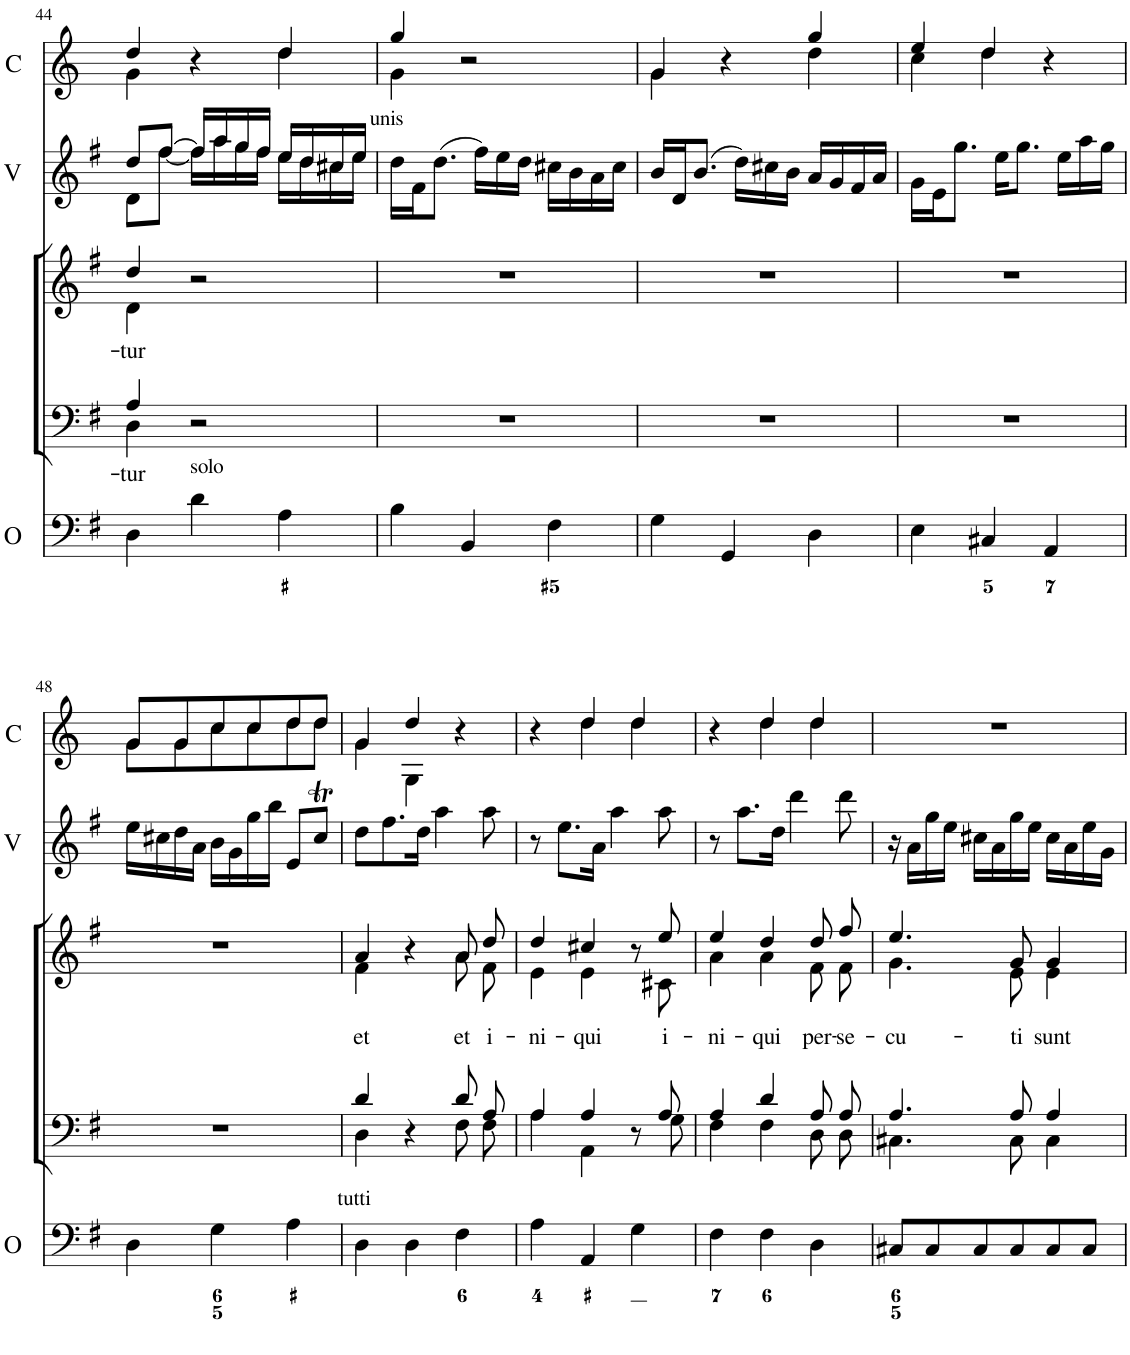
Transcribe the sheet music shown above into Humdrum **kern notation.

**kern	**kern	**kern	**kern	**text	**kern	**text	**kern	**kern
*part7	*part6	*part5	*part4	*part4	*part3	*part3	*part2	*part1
*staff7	*staff6	*staff5	*staff4	*staff4	*staff3	*staff3	*staff2	*staff1
*I"Violin	*I"Violin	*I"Organo	*I"Bass	*	*I"Soprano	*	*I"2 Violini	*I"2 Corni in G
*I'Vln.	*I'Vln.	*I'O	*	*	*	*	*I'V	*I'C
!!LO:PB:g=z
*clefG2	*clefG2	*clefF4	*clefF4	*	*clefG2	*	*clefG2	*clefG2
*	*	*	*	*	*	*	*	*Trd3c5
*k[f#]	*k[f#]	*k[f#]	*k[f#]	*	*k[f#]	*	*k[f#]	*k[]
*M3/4	*M3/4	*M3/4	*M3/4	*	*M3/4	*	*M3/4	*M3/4
=44	=44	=44	=44	=44	=44	=44	=44	=44
*	*	*	*^	*	*	*	*	*
!	!	!	!	!	!LO:LY:b	!	!LO:LY:b	!	!
*	*	*	*	*	*	*^	*	*^	*^
8d	8dd	4D\	4A/	4D\	-tur	4dd/	4d\	-tur	8dd/L	8d\L	4dd/	4g\
8r	[8ff#	.	.	.	.	.	.	.	[8ff#/J	[8ff#\J	.	.
!	!	!LO:TX:a:t=solo	!	!	!	!	!	!	!	!	!	!
16r	16ff#]	4d\	2r	2ryy	.	2r	2ryy	.	16ff#/LL]	16ff#\LL]	4r	4ryy
16aa	16aa	.	.	.	.	.	.	.	16aa/	16aa\	.	.
16gg	16gg	.	.	.	.	.	.	.	16gg/	16gg\	.	.
16ff#	16ff#	.	.	.	.	.	.	.	16ff#/JJ	16ff#\JJ	.	.
16ee	16ee	4A\	.	.	.	.	.	.	16ee/LL	16ee\LL	4dd/	4dd\
16dd	16dd	.	.	.	.	.	.	.	16dd/	16dd\	.	.
16cc#X	16cc#X	.	.	.	.	.	.	.	16cc#X/	16cc#\	.	.
16ee	16ee	.	.	.	.	.	.	.	16ee/JJ	16ee\JJ	.	.
*	*	*	*v	*v	*	*	*	*	*	*	*	*
*	*	*	*	*	*v	*v	*	*	*	*	*
=45	=45	=45	=45	=45	=45	=45	=45	=45	=45	=45
!	!	!	!	!	!	!	!LO:TX:a:t=unis	!	!	!
!	!LO:TX:a:t=unis	!	!	!	!	!	!	!	!	!
!LO:TX:a:t=unis	!	!	!	!	!	!	!	!	!	!
*	*	*	*	*	*	*	*v	*v	*	*
16ddLL	16ddLL	4B\	2.r	.	2.r	.	16dd\LL	4gg/	4g\
16f#J	16f#J	.	.	.	.	.	16f#\J	.	.
(8.ddJ	(8.ddJ	.	.	.	.	.	(8.dd\J	.	.
.	.	4BB/	.	.	.	.	.	2r	2ryy
16ff#)	16ff#)	.	.	.	.	.	16ff#\LL)	.	.
16ee	16ee	.	.	.	.	.	16ee\	.	.
16dd	16dd	.	.	.	.	.	16dd\JJ	.	.
16cc#X	16cc#X	4F#\	.	.	.	.	16cc#X\LL	.	.
16b	16b	.	.	.	.	.	16b\	.	.
16a	16a	.	.	.	.	.	16a\	.	.
16cc#	16cc#	.	.	.	.	.	16cc#\JJ	.	.
=46	=46	=46	=46	=46	=46	=46	=46	=46	=46
16b	16b	4G\	2.r	.	2.r	.	16b/LL	4g/	4g\
16d	16d	.	.	.	.	.	16d/J	.	.
(8.b	(8.b	.	.	.	.	.	(8.b/J	.	.
.	.	4GG/	.	.	.	.	.	4r	4ryy
16dd)	16dd)	.	.	.	.	.	16dd\LL)	.	.
16cc#X	16cc#X	.	.	.	.	.	16cc#X\	.	.
16b	16b	.	.	.	.	.	16b\JJ	.	.
16a	16a	4D\	.	.	.	.	16a/LL	4gg/	4dd\
16g	16g	.	.	.	.	.	16g/	.	.
16f#	16f#	.	.	.	.	.	16f#/	.	.
16a	16a	.	.	.	.	.	16a/JJ	.	.
=47	=47	=47	=47	=47	=47	=47	=47	=47	=47
16gLL	16gLL	4E\	2.r	.	2.r	.	16g\LL	4ee/	4cc\
16eJ	16eJ	.	.	.	.	.	16e\J	.	.
8.ggJ	8.ggJ	.	.	.	.	.	8.gg\J	.	.
.	.	4C#X/	.	.	.	.	.	4dd/	4dd\
16ee	16ee	.	.	.	.	.	16ee\KL	.	.
8.gg	8.gg	.	.	.	.	.	8.gg\J	.	.
.	.	4AA/	.	.	.	.	.	4r	4ryy
16ee	16ee	.	.	.	.	.	16ee\LL	.	.
16aa	16aa	.	.	.	.	.	16aa\	.	.
16gg	16gg	.	.	.	.	.	16gg\JJ	.	.
!!LO:LB:g=z	!!
=48	=48	=48	=48	=48	=48	=48	=48	=48	=48
16ee	16ee	4D\	2.r	.	2.r	.	16ee\LL	8g/L	8g\L
16cc#X	16cc#X	.	.	.	.	.	16cc#X\	.	.
16dd	16dd	.	.	.	.	.	16dd\	8g/	8g\
16a	16a	.	.	.	.	.	16a\JJ	.	.
16b	16b	4G\	.	.	.	.	16b\LL	8cc/	8cc\
16g	16g	.	.	.	.	.	16g\	.	.
16gg	16gg	.	.	.	.	.	16gg\	8cc/	8cc\
16bb	16bb	.	.	.	.	.	16bb\JJ	.	.
8e	8e	4A\	.	.	.	.	8e/L	8dd/	8dd\
8cc#t	8cc#t	.	.	.	.	.	8cc#t/J	8dd/J	8dd\J
=49	=49	=49	=49	=49	=49	=49	=49	=49	=49
*	*	*	*^	*	*^	*	*	*	*
!	!	!LO:TX:a:t=tutti	!	!	!	!	!	!	!	!	!
!	!	!	!	!	!	!	!	!LO:LY:b	!	!	!
8dd	8dd	4D\	4d/	4D\	.	4a/	4f#\	et	8dd\L	4g/	4g\
8.ff#	8.ff#	.	.	.	.	.	.	.	8.ff#\	.	.
.	.	4D\	4r	4ryy	.	4r	4ryy	.	.	4dd/	4G\
16dd	16dd	.	.	.	.	.	.	.	16dd\Jk	.	.
4aa	4aa	.	.	.	.	.	.	.	4aa\	.	.
!	!	!	!	!	!	!	!	!LO:LY:b	!	!	!
.	.	4F#\	8d/L	8F#\L	.	8a/L	8a\L	et	.	4r	4ryy
!	!	!	!	!	!	!	!	!LO:LY:b	!	!	!
8aa	8aa	.	8A/J	8F#\J	.	8dd/J	8f#\J	i-	8aa\	.	.
=50	=50	=50	=50	=50	=50	=50	=50	=50	=50	=50	=50
!	!	!	!	!	!	!	!	!LO:LY:b	!	!	!
8r	8r	4A\	4A/	4A\	.	4dd/	4e\	-ni-	8r	4r	4ryy
8.ee	8.ee	.	.	.	.	.	.	.	8.ee\L	.	.
!	!	!	!	!	!	!	!	!LO:LY:b	!	!	!
.	.	4AA/	4A/	4AA\	.	4cc#X/	4e\	-qui	.	4dd/	4dd\
16a	16a	.	.	.	.	.	.	.	16a\Jk	.	.
4aa	4aa	.	.	.	.	.	.	.	4aa\	.	.
.	.	4G\	8r	8ryy	.	8r	8ryy	.	.	4dd/	4dd\
!	!	!	!	!	!	!	!	!LO:LY:b	!	!	!
8aa	8aa	.	8A/	8G\	.	8ee/	8c#X\	i-	8aa\	.	.
=51	=51	=51	=51	=51	=51	=51	=51	=51	=51	=51	=51
!	!	!	!	!	!	!	!	!LO:LY:b	!	!	!
8r	8r	4F#\	4A/	4F#\	.	4ee/	4a\	-ni-	8r	4r	4ryy
8.aa	8.aa	.	.	.	.	.	.	.	8.aa\L	.	.
!	!	!	!	!	!	!	!	!LO:LY:b	!	!	!
.	.	4F#\	4d/	4F#\	.	4dd/	4a\	-qui	.	4dd/	4dd\
16dd	16dd	.	.	.	.	.	.	.	16dd\Jk	.	.
4ddd	4ddd	.	.	.	.	.	.	.	4ddd\	.	.
!	!	!	!	!	!	!	!	!LO:LY:b	!	!	!
.	.	4D\	8A/L	8D\L	.	8dd/L	8f#\L	per-	.	4dd/	4dd\
!	!	!	!	!	!	!	!	!LO:LY:b	!	!	!
8ddd	8ddd	.	8A/J	8D\J	.	8ff#/J	8f#\J	-se-	8ddd\	.	.
*	*	*	*	*	*	*	*	*	*	*v	*v
=52	=52	=52	=52	=52	=52	=52	=52	=52	=52	=52
!	!	!	!	!	!	!	!	!LO:LY:b	!	!
16r	16r	8C#X/L	4.A/	4.C#X\	.	4.ee/	4.g\	-cu-	16r	2.r
16a	16a	.	.	.	.	.	.	.	16a\LL	.
16gg	16gg	8C#/	.	.	.	.	.	.	16gg\	.
16ee	16ee	.	.	.	.	.	.	.	16ee\JJ	.
16cc#X	16cc#X	8C#/	.	.	.	.	.	.	16cc#X\LL	.
16a	16a	.	.	.	.	.	.	.	16a\	.
!	!	!	!	!	!	!	!	!LO:LY:b	!	!
16gg	16gg	8C#/	8A/	8C#\	.	8g/	8e\	-ti	16gg\	.
16ee	16ee	.	.	.	.	.	.	.	16ee\JJ	.
!	!	!	!	!	!	!	!	!LO:LY:b	!	!
16cc#	16cc#	8C#/	4A/	4C#\	.	4g/	4e\	sunt	16cc#\LL	.
16a	16a	.	.	.	.	.	.	.	16a\	.
16ee	16ee	8C#/J	.	.	.	.	.	.	16ee\	.
16g	16g	.	.	.	.	.	.	.	16g\JJ	.
*	*	*	*v	*v	*	*	*	*	*	*
*	*	*	*	*	*v	*v	*	*	*
=	=	=	=	=	=	=	=	=
*-	*-	*-	*-	*-	*-	*-	*-	*-
